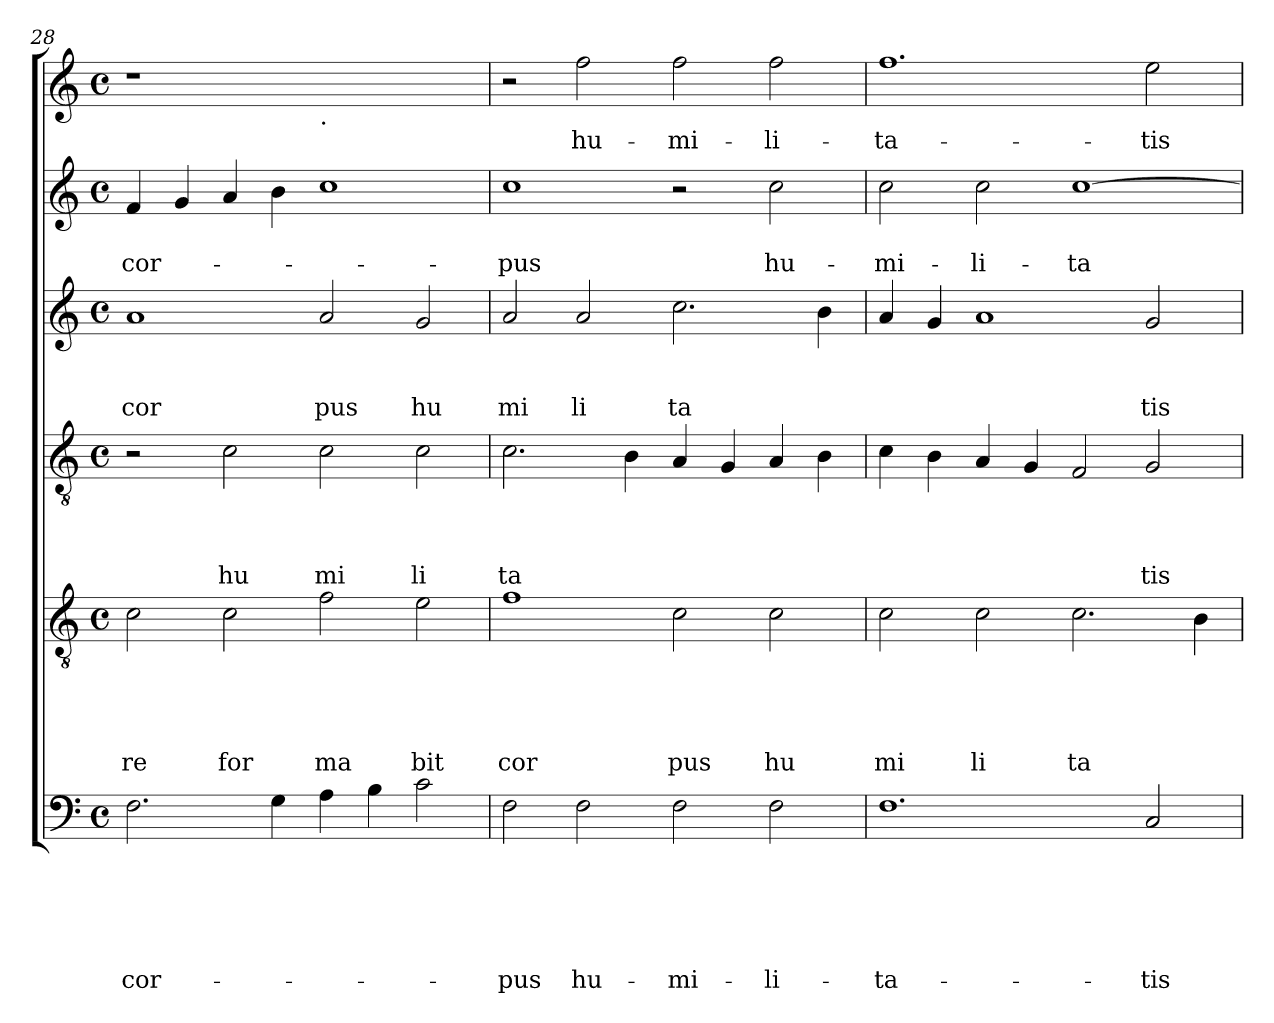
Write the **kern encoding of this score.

**kern	**text	**text	**text	**text	**text	**text	**kern	**text	**text	**text	**text	**text	**kern	**text	**text	**text	**text	**kern	**text	**text	**text	**kern	**text	**text	**kern	**text
*part6	*part6	*part6	*part6	*part6	*part6	*part6	*part5	*part5	*part5	*part5	*part5	*part5	*part4	*part4	*part4	*part4	*part4	*part3	*part3	*part3	*part3	*part2	*part2	*part2	*part1	*part1
*staff6	*staff6	*staff6	*staff6	*staff6	*staff6	*staff6	*staff5	*staff5	*staff5	*staff5	*staff5	*staff5	*staff4	*staff4	*staff4	*staff4	*staff4	*staff3	*staff3	*staff3	*staff3	*staff2	*staff2	*staff2	*staff1	*staff1
*clefF4	*	*	*	*	*	*	*clefGv2	*	*	*	*	*	*clefGv2	*	*	*	*	*clefG2	*	*	*	*clefG2	*	*	*clefG2	*
*k[]	*	*	*	*	*	*	*k[]	*	*	*	*	*	*k[]	*	*	*	*	*k[]	*	*	*	*k[]	*	*	*k[]	*
*C:	*	*	*	*	*	*	*C:	*	*	*	*	*	*C:	*	*	*	*	*C:	*	*	*	*C:	*	*	*C:	*
*M4/4	*	*	*	*	*	*	*M4/4	*	*	*	*	*	*M4/4	*	*	*	*	*M4/4	*	*	*	*M4/4	*	*	*M4/4	*
*met(c)	*	*	*	*	*	*	*met(c)	*	*	*	*	*	*met(c)	*	*	*	*	*met(c)	*	*	*	*met(c)	*	*	*met(c)	*
=28	=28	=28	=28	=28	=28	=28	=28	=28	=28	=28	=28	=28	=28	=28	=28	=28	=28	=28	=28	=28	=28	=28	=28	=28	=28	=28
!	!	!	!	!	!	!LO:LY:b	!	!	!	!	!	!LO:LY:b	!	!	!	!	!	!	!	!	!LO:LY:b	!	!	!LO:LY:b	!	!
2.F\	.	.	.	.	.	cor-	2c\	.	.	.	.	re	2r	.	.	.	.	1a	.	.	cor	4f/	.	cor-	1r	.
.	.	.	.	.	.	.	.	.	.	.	.	.	.	.	.	.	.	.	.	.	.	4g/	.	.	.	.
!	!	!	!	!	!	!	!	!	!	!	!	!LO:LY:b	!	!	!	!	!LO:LY:b	!	!	!	!	!	!	!	!	!
.	.	.	.	.	.	.	2c\	.	.	.	.	for	2c\	.	.	.	hu	.	.	.	.	4a/	.	.	.	.
4G\	.	.	.	.	.	.	.	.	.	.	.	.	.	.	.	.	.	.	.	.	.	4b\	.	.	.	.
!	!	!	!	!	!	!	!	!	!	!	!	!	!	!	!	!	!	!	!	!	!	!	!	!	!LO:TX:b:t=.	!
!	!	!	!	!	!	!	!	!	!	!	!	!LO:LY:b	!	!	!	!	!LO:LY:b	!	!	!	!LO:LY:b	!	!	!	!	!
4A\	.	.	.	.	.	.	2f\	.	.	.	.	ma	2c\	.	.	.	mi	2a/	.	.	pus	1cc	.	.	1ryy	.
4B\	.	.	.	.	.	.	.	.	.	.	.	.	.	.	.	.	.	.	.	.	.	.	.	.	.	.
!	!	!	!	!	!	!	!	!	!	!	!	!LO:LY:b	!	!	!	!	!LO:LY:b	!	!	!	!LO:LY:b	!	!	!	!	!
2c\	.	.	.	.	.	.	2e\	.	.	.	.	bit	2c\	.	.	.	li	2g/	.	.	hu	.	.	.	.	.
=29	=29	=29	=29	=29	=29	=29	=29	=29	=29	=29	=29	=29	=29	=29	=29	=29	=29	=29	=29	=29	=29	=29	=29	=29	=29	=29
!	!	!	!	!	!	!LO:LY:b	!	!	!	!	!	!LO:LY:b	!	!	!	!	!LO:LY:b	!	!	!	!LO:LY:b	!	!	!LO:LY:b	!	!
2F\	.	.	.	.	.	-pus	1f	.	.	.	.	cor	2.c\	.	.	.	ta	2a/	.	.	mi	1cc	.	-pus	2r	.
!	!	!	!	!	!	!LO:LY:b	!	!	!	!	!	!	!	!	!	!	!	!	!	!	!LO:LY:b	!	!	!	!	!LO:LY:b
2F\	.	.	.	.	.	hu-	.	.	.	.	.	.	.	.	.	.	.	2a/	.	.	li	.	.	.	2ff\	hu-
.	.	.	.	.	.	.	.	.	.	.	.	.	4B\	.	.	.	.	.	.	.	.	.	.	.	.	.
!	!	!	!	!	!	!LO:LY:b	!	!	!	!	!	!LO:LY:b	!	!	!	!	!	!	!	!	!LO:LY:b	!	!	!	!	!LO:LY:b
2F\	.	.	.	.	.	-mi-	2c\	.	.	.	.	pus	4A/	.	.	.	.	2.cc\	.	.	ta	2r	.	.	2ff\	-mi-
.	.	.	.	.	.	.	.	.	.	.	.	.	4G/	.	.	.	.	.	.	.	.	.	.	.	.	.
!	!	!	!	!	!	!LO:LY:b	!	!	!	!	!	!LO:LY:b	!	!	!	!	!	!	!	!	!	!	!	!LO:LY:b	!	!LO:LY:b
2F\	.	.	.	.	.	-li-	2c\	.	.	.	.	hu	4A/	.	.	.	.	.	.	.	.	2cc\	.	hu-	2ff\	-li-
.	.	.	.	.	.	.	.	.	.	.	.	.	4B\	.	.	.	.	4b\	.	.	.	.	.	.	.	.
=30	=30	=30	=30	=30	=30	=30	=30	=30	=30	=30	=30	=30	=30	=30	=30	=30	=30	=30	=30	=30	=30	=30	=30	=30	=30	=30
!	!	!	!	!	!	!LO:LY:b	!	!	!	!	!	!LO:LY:b	!	!	!	!	!	!	!	!	!	!	!	!LO:LY:b	!	!LO:LY:b
1.F	.	.	.	.	.	-ta-	2c\	.	.	.	.	mi	4c\	.	.	.	.	4a/	.	.	.	2cc\	.	-mi-	1.ff	-ta-
.	.	.	.	.	.	.	.	.	.	.	.	.	4B\	.	.	.	.	4g/	.	.	.	.	.	.	.	.
!	!	!	!	!	!	!	!	!	!	!	!	!LO:LY:b	!	!	!	!	!	!	!	!	!	!	!	!LO:LY:b	!	!
.	.	.	.	.	.	.	2c\	.	.	.	.	li	4A/	.	.	.	.	1a	.	.	.	2cc\	.	-li-	.	.
.	.	.	.	.	.	.	.	.	.	.	.	.	4G/	.	.	.	.	.	.	.	.	.	.	.	.	.
!	!	!	!	!	!	!	!	!	!	!	!	!LO:LY:b	!	!	!	!	!	!	!	!	!	!	!	!LO:LY:b	!	!
.	.	.	.	.	.	.	2.c\	.	.	.	.	ta	2F/	.	.	.	.	.	.	.	.	[>1cc	.	-ta-	.	.
!	!	!	!	!	!	!LO:LY:b	!	!	!	!	!	!	!	!	!	!	!LO:LY:b	!	!	!	!LO:LY:b	!	!	!	!	!LO:LY:b
2C/	.	.	.	.	.	-tis	.	.	.	.	.	.	2G/	.	.	.	tis	2g/	.	.	tis	.	.	.	2ee\	-tis
.	.	.	.	.	.	.	4B\	.	.	.	.	.	.	.	.	.	.	.	.	.	.	.	.	.	.	.
=	=	=	=	=	=	=	=	=	=	=	=	=	=	=	=	=	=	=	=	=	=	=	=	=	=	=
*-	*-	*-	*-	*-	*-	*-	*-	*-	*-	*-	*-	*-	*-	*-	*-	*-	*-	*-	*-	*-	*-	*-	*-	*-	*-	*-
